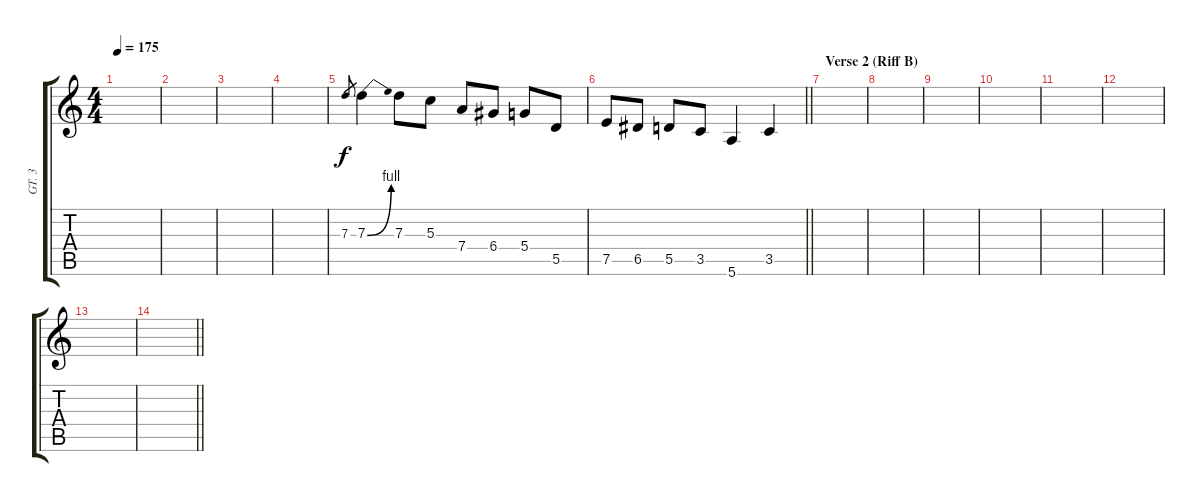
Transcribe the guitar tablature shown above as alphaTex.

\track ("GT. 3" "GT. 3") {instrument overdrivenguitar}
\staff {score tabs}
\tuning (E4 B3 G3 D3 A2 E2) {hide}
\ts (4 4)
\tempo 175
\clef g2
\ks c
|
|
|
|
7.3.8{gr} 7.3{be (bend 0 0 60 4)}.4 7.3.8 5.3.8 7.4.8 6.4.8 5.4.8 5.5.8 |
\barLineRight lightlight
7.5.8 6.5.8 5.5.8 3.5.8 5.6.4 3.5.4 |
\section ("" "Verse 2 (Riff B)")
|
|
|
|
|
|
|
\barLineRight lightlight
